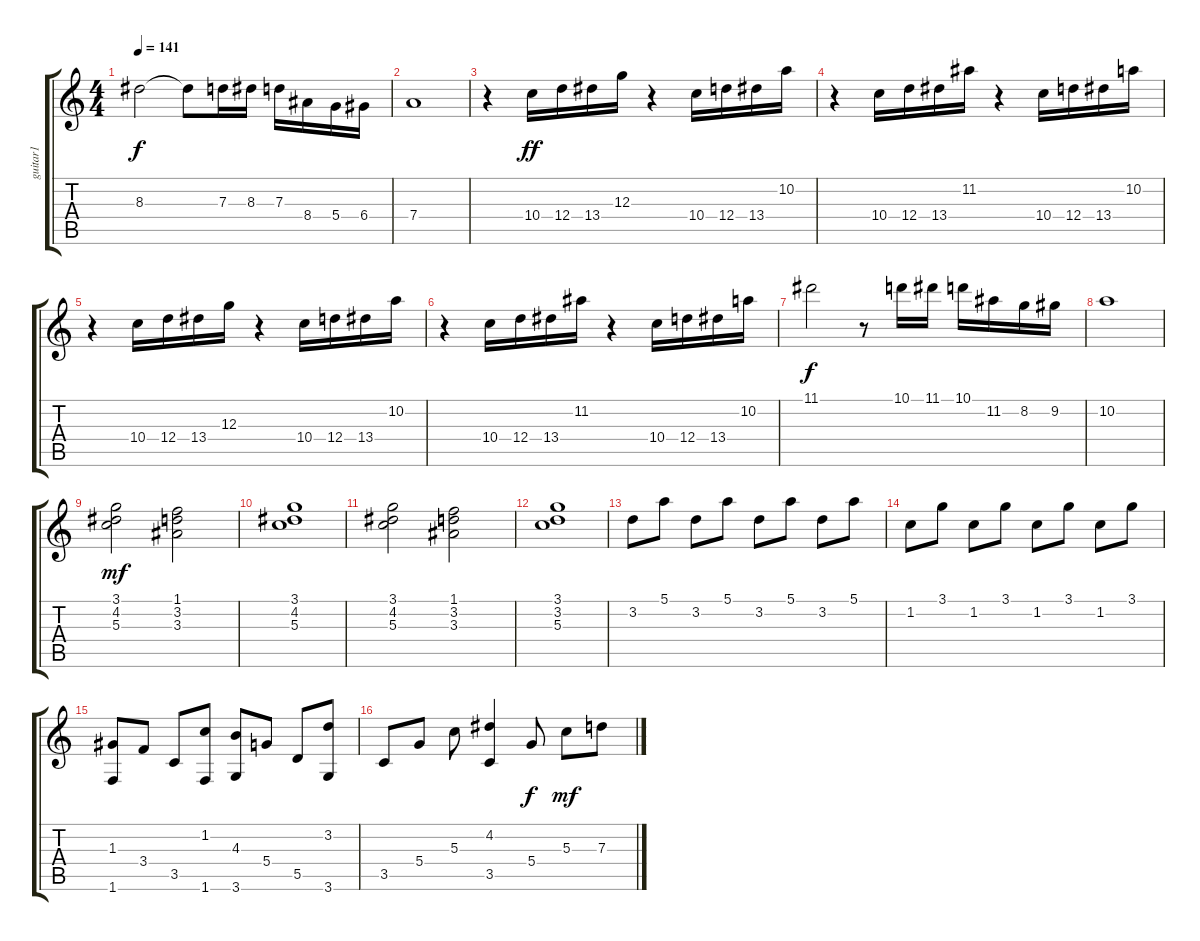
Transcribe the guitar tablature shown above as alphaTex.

\track ("guitar1" "guitar1") {instrument acousticguitarsteel}
\staff {score tabs}
\tuning (E4 B3 G3 D3 A2 E2) {hide}
\ts (4 4)
\tempo 141
\clef g2
\ks c
8.3.2{dy f} 8.3{t}.8 7.3.16 8.3.16 7.3.16 8.4.16 5.4.16 6.4.16 |
7.4.1 |
r.4 10.4.16{dy ff} 12.4.16 13.4.16 12.3.16 r.4 10.4.16 12.4.16 13.4.16 10.2.16 |
r.4 10.4.16 12.4.16 13.4.16 11.2.16 r.4 10.4.16 12.4.16 13.4.16 10.2.16 |
r.4 10.4.16 12.4.16 13.4.16 12.3.16 r.4 10.4.16 12.4.16 13.4.16 10.2.16 |
r.4 10.4.16 12.4.16 13.4.16 11.2.16 r.4 10.4.16 12.4.16 13.4.16 10.2.16 |
11.1.2{dy f} r.8 10.1.16 11.1.16 10.1.16 11.2.16 8.2.16 9.2.16 |
10.2.1 |
(3.1 4.2 5.3).2{dy mf} (1.1 3.2 3.3).2 |
(3.1 4.2 5.3).1 |
(3.1 4.2 5.3).2 (1.1 3.2 3.3).2 |
(3.1 3.2 5.3).1 |
3.2.8 5.1.8 3.2.8 5.1.8 3.2.8 5.1.8 3.2.8 5.1.8 |
1.2.8 3.1.8 1.2.8 3.1.8 1.2.8 3.1.8 1.2.8 3.1.8 |
(1.3 1.6).8 3.4.8 3.5.8 (1.2 1.6).8 (4.3 3.6).8 5.4.8 5.5.8 (3.2 3.6).8 |
3.5.8 5.4.8 5.3.8 (4.2 3.5).4 5.4.8{dy f} 5.3.8{dy mf} 7.3.8
